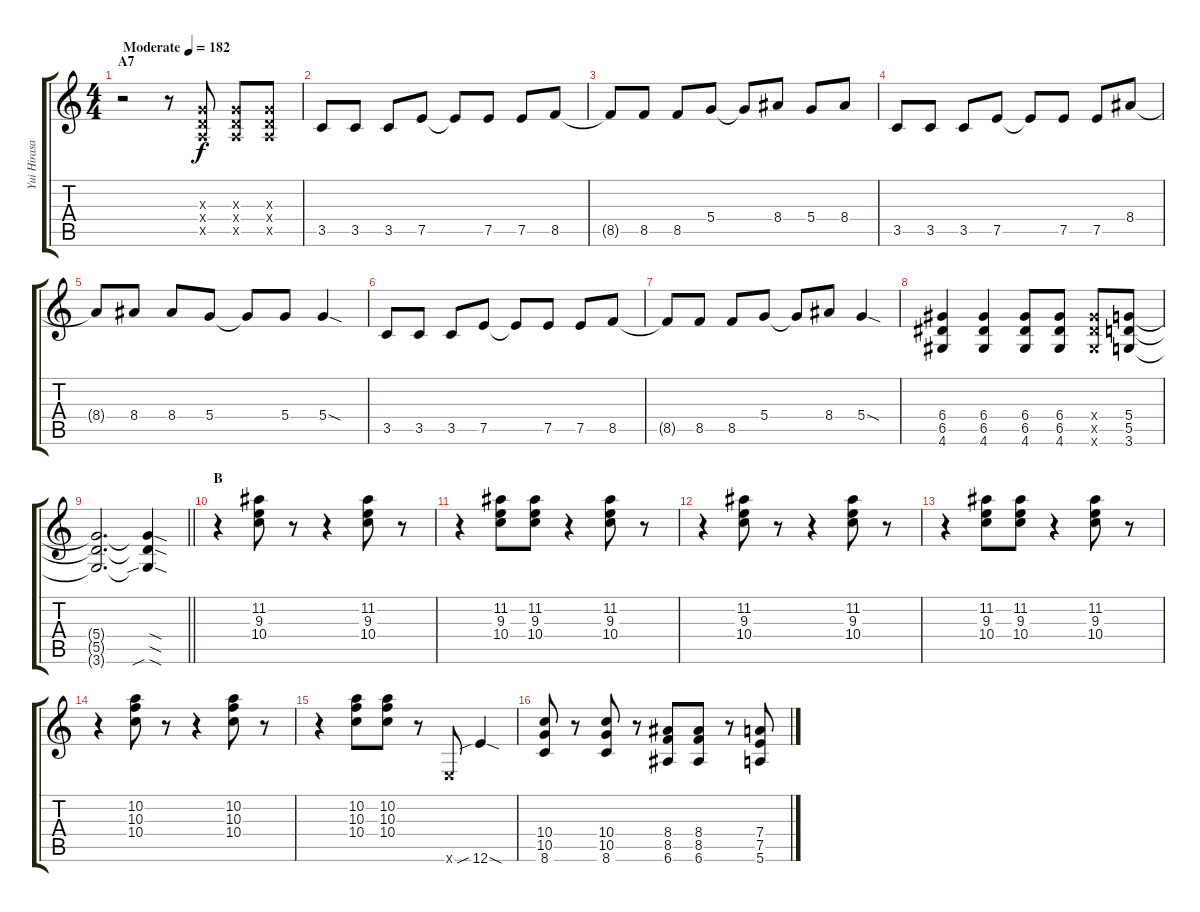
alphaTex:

\track ("Yui Hirasawa" "Yui Hirasa") {instrument distortionguitar}
\staff {score tabs}
\tuning (E4 B3 G3 D3 A2 E2) {hide}
\ts (4 4)
\section ("" "A7")
\tempo (182 "Moderate")
\clef g2
\ks c
r.2{dy f instrument distortionguitar} r.8 (0.3{x} 0.4{x} 0.5{x}).8 (0.3{x} 0.4{x} 0.5{x}).8 (0.3{x} 0.4{x} 0.5{x}).8 |
3.5.8 3.5.8 3.5.8 7.5.8 7.5{t}.8 7.5.8 7.5.8 8.5.8 |
8.5{t}.8 8.5.8 8.5.8 5.4.8 5.4{t}.8 8.4.8 5.4.8 8.4.8 |
3.5.8 3.5.8 3.5.8 7.5.8 7.5{t}.8 7.5.8 7.5.8 8.4.8 |
8.4{t}.8 8.4.8 8.4.8 5.4.8 5.4{t}.8 5.4.8 5.4{sod}.4 |
3.5.8 3.5.8 3.5.8 7.5.8 7.5{t}.8 7.5.8 7.5.8 8.5.8 |
8.5{t}.8 8.5.8 8.5.8 5.4.8 5.4{t}.8 8.4.8 5.4{sod}.4 |
(6.4 6.5 4.6).4 (6.4 6.5 4.6).4 (6.4 6.5 4.6).8 (6.4 6.5 4.6).8 (6.4{x} 6.5{x} 4.6{x}).8 (5.4 5.5 3.6).8 |
\barLineRight lightlight
(5.4{t} 5.5{t} 3.6{t}).2{d} (5.4{sod t} 5.5{sod t} 3.6{sib sod t}).4 |
\section ("" "B")
r.4 (11.2 9.3 10.4).8 r.8 r.4 (11.2 9.3 10.4).8 r.8 |
r.4 (11.2 9.3 10.4).8 (11.2 9.3 10.4).8 r.4 (11.2 9.3 10.4).8 r.8 |
r.4 (11.2 9.3 10.4).8 r.8 r.4 (11.2 9.3 10.4).8 r.8 |
r.4 (11.2 9.3 10.4).8 (11.2 9.3 10.4).8 r.4 (11.2 9.3 10.4).8 r.8 |
r.4 (10.2 10.3 10.4).8 r.8 r.4 (10.2 10.3 10.4).8 r.8 |
r.4 (10.2 10.3 10.4).8 (10.2 10.3 10.4).8 r.8 0.6{x}.8 12.6{sib sod}.4 |
(10.4 10.5 8.6).8 r.8 (10.4 10.5 8.6).8 r.8 (8.4 8.5 6.6).8 (8.4 8.5 6.6).8 r.8 (7.4 7.5 5.6).8
